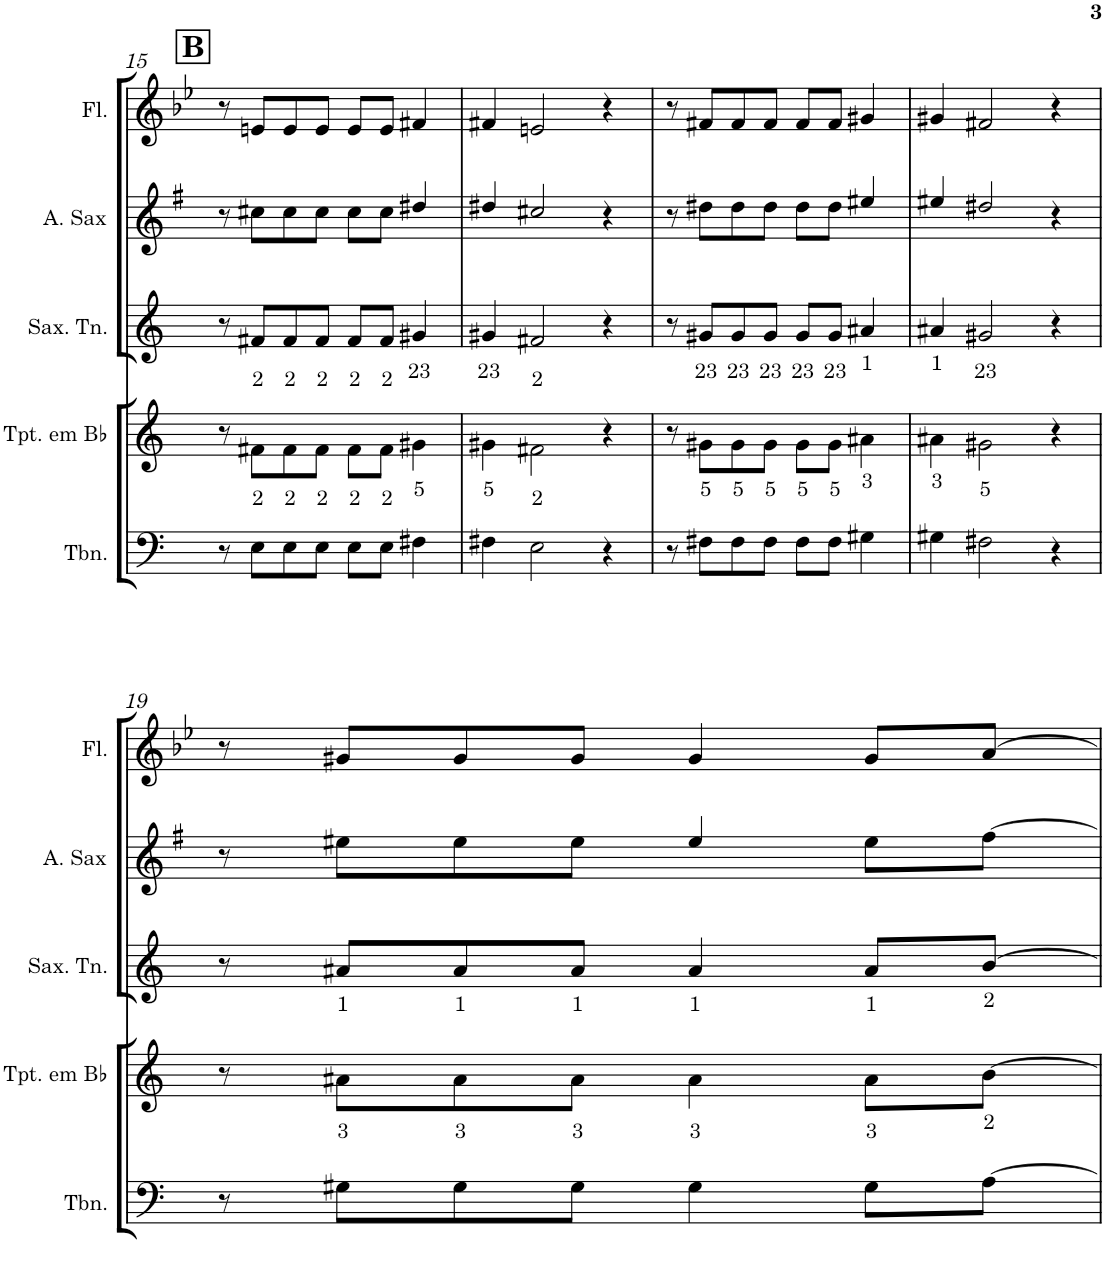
**kern	**kern	**kern	**kern	**kern
*part5	*part4	*part3	*part2	*part1
*staff5	*staff4	*staff3	*staff2	*staff1
*I"Trombone	*I"Trompete em Bb	*I"Saxofone Tenor	*I"Saxofone Alto	*I"Flauta Transversal
*I'Tbn.	*I'Tpt. em Bb	*I'Sax. Tn.	*	*I'Fl.
!!LO:PB:g=z
*clefF4	*clefG2	*clefG2	*clefG2	*clefG2
*	*Trd1c2	*Trd8c14	*Trd5c9	*
*k[]	*k[]	*k[]	*k[f#]	*k[b-e-]
*M4/4	*M4/4	*M4/4	*M4/4	*M4/4
!!LO:REH:place=s1:a:B:cj:fs=14:t=B
=15	=15	=15	=15	=15
8r	8r	8r	8r	8r
8E\L	8f#X\L	8f#X/L	8cc#X\L	8en/L
8E\	8f#\	8f#/	8cc#\	8e/
8E\J	8f#\J	8f#/J	8cc#\J	8e/J
8E\L	8f#\L	8f#/L	8cc#\L	8e/L
8E\J	8f#\J	8f#/J	8cc#\J	8e/J
4F#X\	4g#X\	4g#X/	4dd#X/	4f#X/
=16	=16	=16	=16	=16
4F#X\	4g#X\	4g#X/	4dd#X/	4f#X/
2E\	2f#X\	2f#X/	2cc#X/	2en/
4r	4r	4r	4r	4r
=17	=17	=17	=17	=17
8r	8r	8r	8r	8r
8F#X\L	8g#X\L	8g#X/L	8dd#X\L	8f#X/L
8F#\	8g#\	8g#/	8dd#\	8f#/
8F#\J	8g#\J	8g#/J	8dd#\J	8f#/J
8F#\L	8g#\L	8g#/L	8dd#\L	8f#/L
8F#\J	8g#\J	8g#/J	8dd#\J	8f#/J
4G#X\	4a#X\	4a#X/	4ee#X/	4g#X/
=18	=18	=18	=18	=18
4G#X\	4a#X\	4a#X/	4ee#X/	4g#X/
2F#X\	2g#X\	2g#X/	2dd#X/	2f#X/
4r	4r	4r	4r	4r
!!LO:LB:g=z
=19	=19	=19	=19	=19
8r	8r	8r	8r	8r
8G#X\L	8a#X\L	8a#X/L	8ee#X\L	8g#X/L
8G#\	8a#\	8a#/	8ee#\	8g#/
8G#\J	8a#\J	8a#/J	8ee#\J	8g#/J
4G#\	4a#\	4a#/	4ee#/	4g#/
8G#\L	8a#\L	8a#/L	8ee#\L	8g#/L
[8A\J	[8b\J	[8b/J	[8ff#\J	[8a/J
=	=	=	=	=
*-	*-	*-	*-	*-
